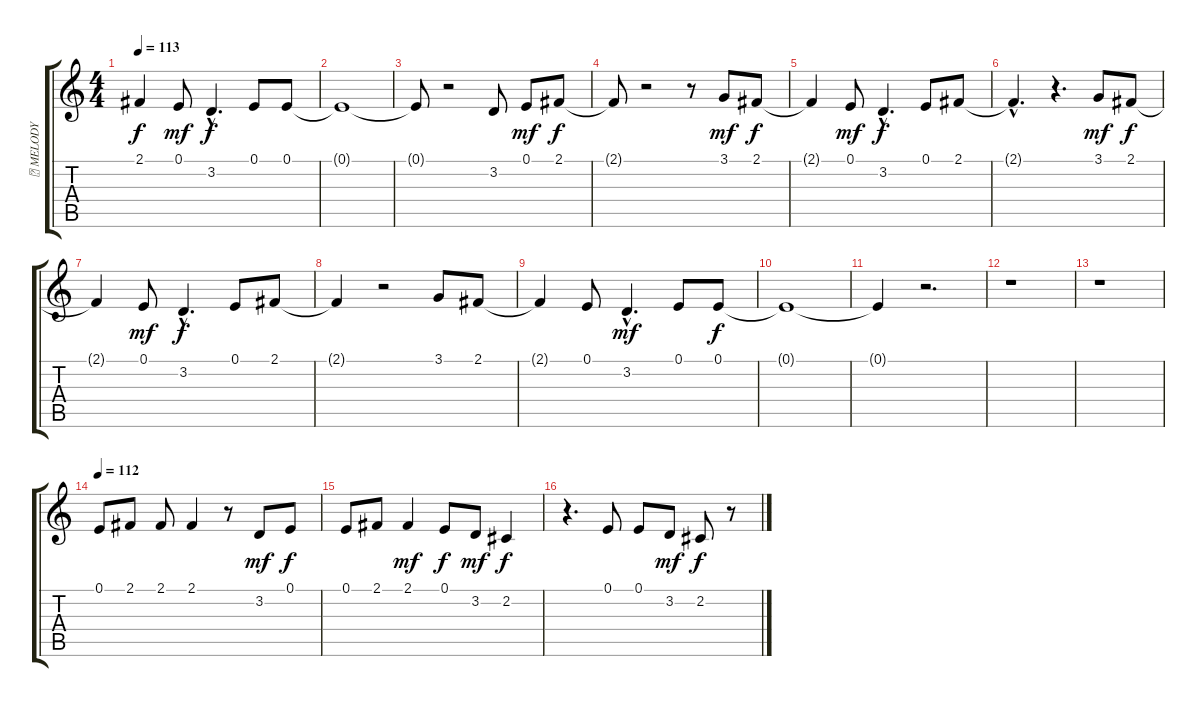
\track ("\u000b MELODY" "\u000b MELODY") {instrument lead6voice}
\staff {score tabs}
\tuning (E4 B3 G3 D3 A2 E2) {hide}
\ts (4 4)
\tempo 113
\clef g2
\ks c
2.1{t}.4{dy f} 0.1.8{dy mf} 3.2{hac}.4{d dy f} 0.1.8 0.1.8 |
0.1{t}.1 |
0.1{t}.8 r.2 3.2.8 0.1.8{dy mf} 2.1.8{dy f} |
2.1{t}.8 r.2 r.8 3.1.8{dy mf} 2.1.8{dy f} |
2.1{t}.4 0.1.8{dy mf} 3.2{hac}.4{d dy f} 0.1.8 2.1.8 |
2.1{hac t}.4{d} r.4{d} 3.1.8{dy mf} 2.1.8{dy f} |
2.1{t}.4 0.1.8{dy mf} 3.2{hac}.4{d dy f} 0.1.8 2.1.8 |
2.1{t}.4 r.2 3.1.8 2.1.8 |
2.1{t}.4 0.1.8 3.2{hac}.4{d dy mf} 0.1.8 0.1.8{dy f} |
0.1{t}.1 |
0.1{t}.4 r.2{d} |
r.1 |
r.1 |
\tempo 112
0.1.8 2.1.8 2.1.8 2.1.4 r.8 3.2.8{dy mf} 0.1.8{dy f} |
0.1.8 2.1.8 2.1.4{dy mf} 0.1.8{dy f} 3.2.8{dy mf} 2.2.4{dy f} |
r.4{d} 0.1.8 0.1.8 3.2.8{dy mf} 2.2.8{dy f} r.8
